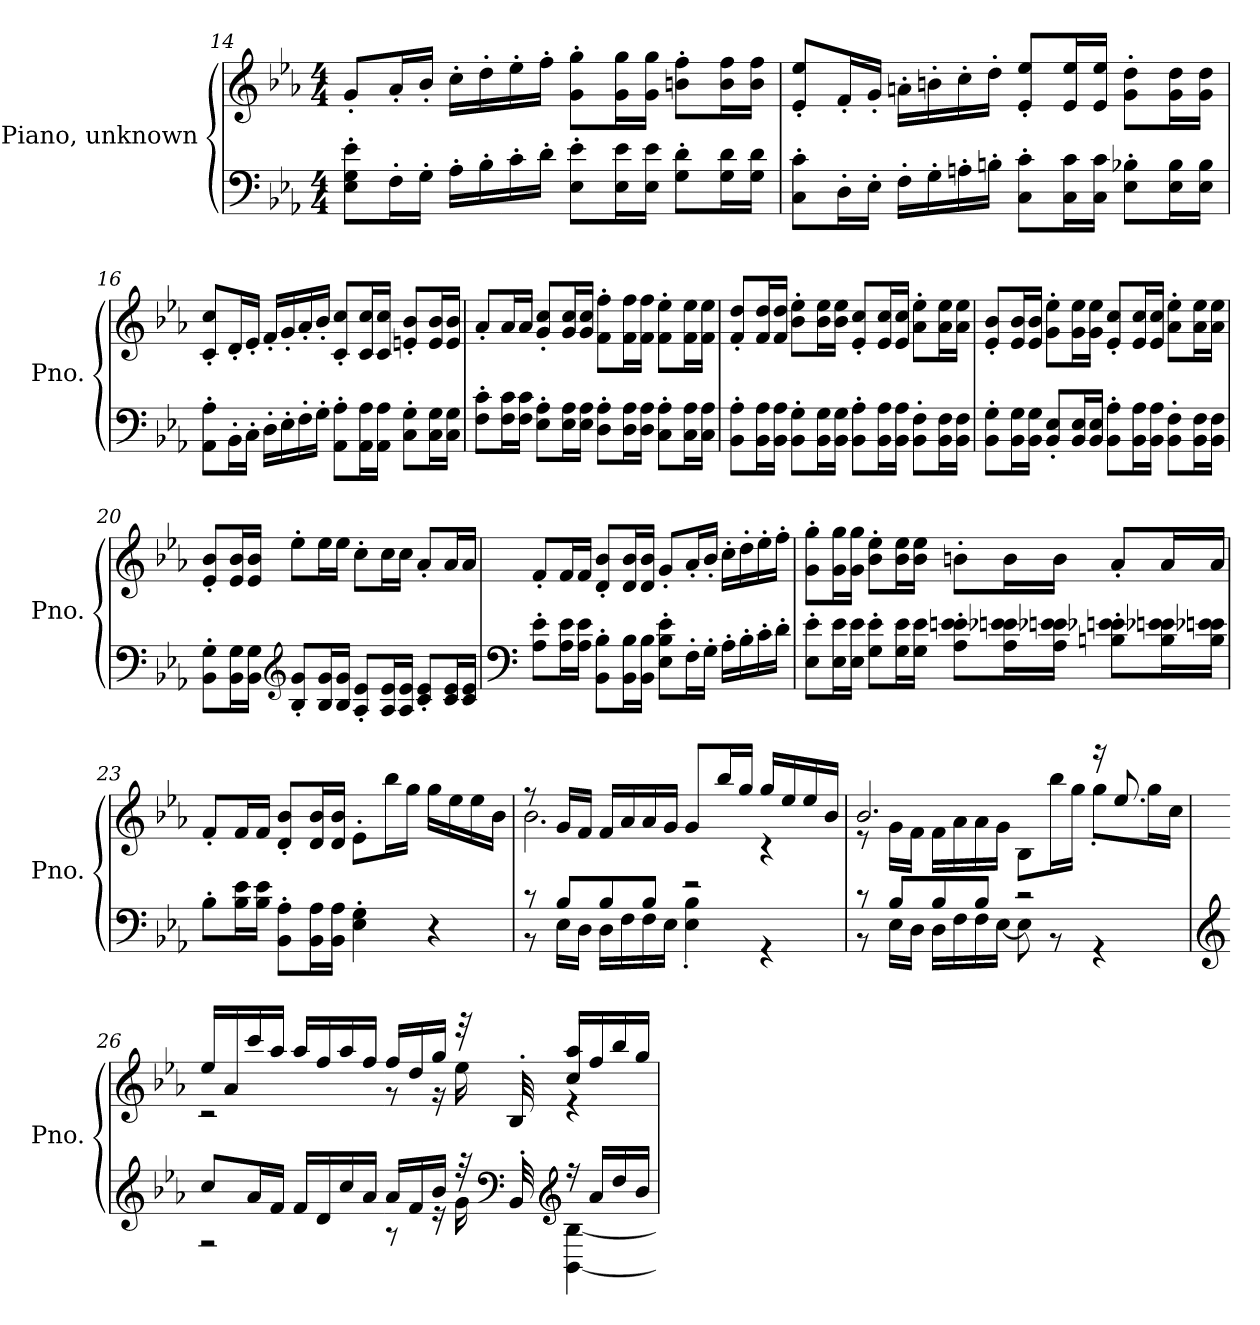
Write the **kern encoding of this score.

**kern	**kern
*part1	*part1
*staff2	*staff1
*I"Piano, unknown	*
*I'Pno.	*
!!LO:PB:g=z
*clefF4	*clefG2
*k[b-e-a-]	*k[b-e-a-]
*M4/4	*M4/4
=14	=14
8E-\' 8G\' 8e-\'L	8g'/L
16F'\L	16a-'/L
16G'\JJ	16b-'/JJ
16A-'\LL	16cc'\LL
16B-'\	16dd'\
16c'\	16ee-'\
16d'\JJ	16ff'\JJ
8E-\' 8e-\'L	8g\' 8gg\'L
16E-\ 16e-\L	16g\ 16gg\L
16E-\ 16e-\JJ	16g\ 16gg\JJ
8G\' 8d\'L	8bn\' 8ff\'L
16G\ 16d\L	16b\ 16ff\L
16G\ 16d\JJ	16b\ 16ff\JJ
=15	=15
8C\' 8c\'L	8e-/' 8ee-/'L
16D'\L	16f'/L
16E-'\JJ	16g'/JJ
16F'\LL	16an'\LL
16G'\	16bn'\
16An'\	16cc'\
16Bn'\JJ	16dd'\JJ
8C\' 8c\'L	8e-/' 8ee-/'L
16C\ 16c\L	16e-/ 16ee-/L
16C\ 16c\JJ	16e-/ 16ee-/JJ
8E-\' 8B-X\'L	8g\' 8dd\'L
16E-\ 16B-\L	16g\ 16dd\L
16E-\ 16B-\JJ	16g\ 16dd\JJ
!!LO:LB:g=z
=16	=16
8AA-\' 8A-\'L	8c/' 8cc/'L
16BB-'\L	16d'/L
16C'\JJ	16e-'/JJ
16D'\LL	16f'/LL
16E-'\	16g'/
16F'\	16a-'/
16G'\JJ	16b-'/JJ
8AA-\' 8A-\'L	8c/' 8cc/'L
16AA-\ 16A-\L	16c/ 16cc/L
16AA-\ 16A-\JJ	16c/ 16cc/JJ
8C\' 8G\'L	8en/' 8b-/'L
16C\ 16G\L	16e/ 16b-/L
16C\ 16G\JJ	16e/ 16b-/JJ
=17	=17
8F\' 8c\'L	8a-'/L
16F\ 16c\L	16a-/L
16F\ 16c\JJ	16a-/JJ
8E-\' 8A-\'L	8g/' 8cc/'L
16E-\ 16A-\L	16g/ 16cc/L
16E-\ 16A-\JJ	16g/ 16cc/JJ
8D\' 8A-\'L	8f\' 8ff\'L
16D\ 16A-\L	16f\ 16ff\L
16D\ 16A-\JJ	16f\ 16ff\JJ
8C\' 8A-\'L	8f\' 8ee-\'L
16C\ 16A-\L	16f\ 16ee-\L
16C\ 16A-\JJ	16f\ 16ee-\JJ
=18	=18
8BB-\' 8A-\'L	8f/' 8dd/'L
16BB-\ 16A-\L	16f/ 16dd/L
16BB-\ 16A-\JJ	16f/ 16dd/JJ
8BB-\' 8G\'L	8b-\' 8ee-\'L
16BB-\ 16G\L	16b-\ 16ee-\L
16BB-\ 16G\JJ	16b-\ 16ee-\JJ
8BB-\' 8A-\'L	8e-/' 8cc/'L
16BB-\ 16A-\L	16e-/ 16cc/L
16BB-\ 16A-\JJ	16e-/ 16cc/JJ
8BB-\' 8F\'L	8a-\' 8ee-\'L
16BB-\ 16F\L	16a-\ 16ee-\L
16BB-\ 16F\JJ	16a-\ 16ee-\JJ
!!LO:LB:g=z
=19	=19
8BB-\' 8G\'L	8e-/' 8b-/'L
16BB-\ 16G\L	16e-/ 16b-/L
16BB-\ 16G\JJ	16e-/ 16b-/JJ
8BB-/' 8E-/'L	8g\' 8ee-\'L
16BB-/ 16E-/L	16g\ 16ee-\L
16BB-/ 16E-/JJ	16g\ 16ee-\JJ
8BB-\' 8A-\'L	8e-/' 8cc/'L
16BB-\ 16A-\L	16e-/ 16cc/L
16BB-\ 16A-\JJ	16e-/ 16cc/JJ
8BB-\' 8F\'L	8a-\' 8ee-\'L
16BB-\ 16F\L	16a-\ 16ee-\L
16BB-\ 16F\JJ	16a-\ 16ee-\JJ
=20	=20
8BB-\' 8G\'L	8e-/' 8b-/'L
16BB-\ 16G\L	16e-/ 16b-/L
16BB-\ 16G\JJ	16e-/ 16b-/JJ
*clefG2	*
8B-/' 8g/'L	8ee-'\L
16B-/ 16g/L	16ee-\L
16B-/ 16g/JJ	16ee-\JJ
8A-/' 8e-/'L	8cc'\L
16A-/ 16e-/L	16cc\L
16A-/ 16e-/JJ	16cc\JJ
8c/' 8e-/'L	8a-'/L
16c/ 16e-/L	16a-/L
16c/ 16e-/JJ	16a-/JJ
=21	=21
*clefF4	*
8A-\' 8e-\'L	8f'/L
16A-\ 16e-\L	16f/L
16A-\ 16e-\JJ	16f/JJ
8BB-\' 8B-\'L	8d/' 8b-/'L
16BB-\ 16B-\L	16d/ 16b-/L
16BB-\ 16B-\JJ	16d/ 16b-/JJ
8E-\' 8B-\' 8e-\'L	8g'/L
16F'\L	16a-'/L
16G'\JJ	16b-'/JJ
16A-'\LL	16cc'\LL
16B-'\	16dd'\
16c'\	16ee-'\
16d'\JJ	16ff'\JJ
!!LO:LB:g=z
=22	=22
8E-\' 8e-\'L	8g\' 8gg\'L
16E-\ 16e-\L	16g\ 16gg\L
16E-\ 16e-\JJ	16g\ 16gg\JJ
8G\' 8e-\'L	8b-\' 8ee-\'L
16G\ 16e-\L	16b-\ 16ee-\L
16G\ 16e-\JJ	16b-\ 16ee-\JJ
8A-\' 8e-\' 8en\'L	8bn'\L
16A-\ 16e-X\ 16en\L	16b\L
16A-\ 16e-X\ 16en\JJ	16b\JJ
8Bn\' 8e-X\' 8en\'L	8a-'/L
16B\ 16e-X\ 16en\L	16a-/L
16B\ 16e-X\ 16en\JJ	16a-/JJ
=23	=23
8B-'\L	8f'/L
16B-\ 16e-\L	16f/L
16B-\ 16e-\JJ	16f/JJ
8BB-\' 8A-\'L	8d/' 8b-/'L
16BB-\ 16A-\L	16d/ 16b-/L
16BB-\ 16A-\JJ	16d/ 16b-/JJ
4E-\' 4G\'	8e-'\L
.	16bb-\L
.	16gg\JJ
4r	16gg\LL
.	16ee-\
.	16ee-\
.	16b-\JJ
!!LO:LB:g=z
=24	=24
*^	*^
8r	8r	8r	2.b-\
8B-/L	16E-\LL	16g/LL	.
.	16D\JJ	16f/JJ	.
8B-/	16D\LL	16f/LL	.
.	16F\	16a-/	.
8B-/J	16F\	16a-/	.
.	16E-\JJ	16g/JJ	.
2r	4E-\' 4B-\'	8g/L	.
.	.	16bb-/L	.
.	.	16gg/JJ	.
.	4r	16gg/LL	4r
.	.	16ee-/	.
.	.	16ee-/	.
.	.	16b-/JJ	.
=25	=25	=25	=25
8r	8r	2.b-/	8r
8B-/L	16E-\LL	.	16g\LL
.	16D\JJ	.	16f\JJ
8B-/	16D\LL	.	16f\LL
.	16F\	.	16a-\
8B-/J	16F\	.	16a-\
.	[16E-\JJ	.	16g\JJ
2r	8E-\]	.	8B-\L
.	8r	.	16bb-\L
.	.	.	16gg\JJ
.	4r	16r	8gg'\L
.	.	8.ee-/	.
.	.	.	16gg\L
.	.	.	16cc\JJ
!!LO:LB:g=z	!!
=26	=26	=26	=26
*clefG2	*	*	*
8cc/L	2r	16ee-/LL	2r
.	.	16a-/	.
16a-/L	.	16ccc/	.
16f/JJ	.	16aa-/JJ	.
16f/LL	.	16aa-/LL	.
16d/	.	16ff/	.
16cc/	.	16aa-/	.
16a-/JJ	.	16ff/JJ	.
16a-/LL	8r	16ff/LL	8r
16f/	.	16dd/	.
16b-/JJ	16r	16gg/JJ	16r
32r	16g\	32r	16ee-\
*clefF4	*	*	*
32BB-'/	.	32B-'/	.
*clefG2	*	*	*
16r	[4BB-\ [4B-\	16cc/ 16aa-/LL	4r
16a-/LL	.	16ff/	.
16dd/	.	16bb-/	.
16b-/JJ	.	16gg/JJ	.
*v	*v	*	*
*	*v	*v
=	=
*-	*-
